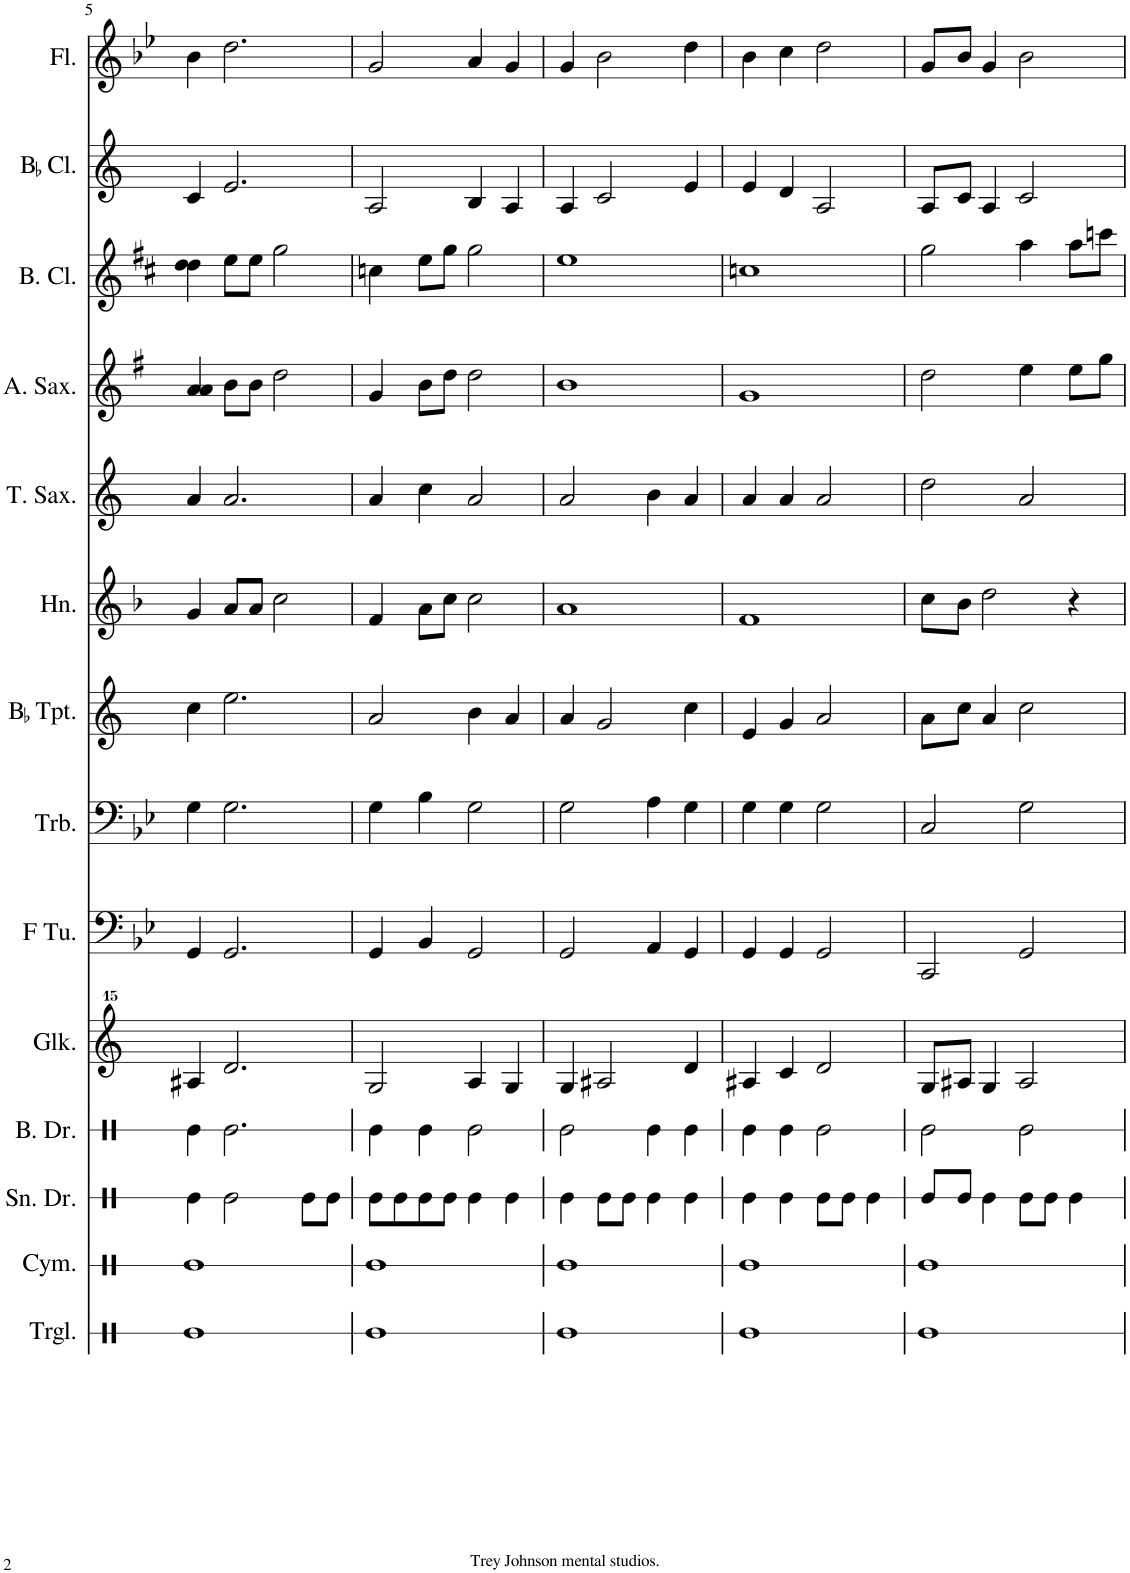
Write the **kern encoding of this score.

**kern	**kern	**kern	**kern	**kern	**kern	**kern	**kern	**kern	**kern	**kern	**kern	**kern	**kern
*part14	*part13	*part12	*part11	*part10	*part9	*part8	*part7	*part6	*part5	*part4	*part3	*part2	*part1
*staff14	*staff13	*staff12	*staff11	*staff10	*staff9	*staff8	*staff7	*staff6	*staff5	*staff4	*staff3	*staff2	*staff1
*I"Triangle	*I"Cymbal	*I"Snare Drum	*I"Bass Drum	*I"Glockenspiel	*I"F Tuba	*I"Trombone	*I"BaccidentalFlat Trumpet	*I"Horn	*I"Tenor Saxophone	*I"Alto Saxophone	*I"Bass Clarinet	*I"BaccidentalFlat Clarinet	*I"Flute
*I'Trgl.	*I'Cym.	*I'Sn. Dr.	*I'B. Dr.	*I'Glk.	*I'F Tu.	*I'Trb.	*I'BaccidentalFlat Tpt.	*I'Hn.	*I'T. Sax.	*I'A. Sax.	*I'B. Cl.	*I'BaccidentalFlat Cl.	*I'Fl.
!!LO:PB:g=z
*clefX	*clefX	*clefX	*clefX	*clefG^^2	*clefF4	*clefF4	*clefG2	*clefG2	*clefG2	*clefG2	*clefG2	*clefG2	*clefG2
*	*	*	*	*	*	*	*Trd1c2	*Trd4c7	*Trd8c14	*Trd5c9	*Trd8c14	*Trd1c2	*
*k[]	*k[]	*k[]	*k[]	*k[]	*k[b-e-]	*k[b-e-]	*k[]	*k[b-]	*k[]	*k[f#]	*k[f#c#]	*k[]	*k[b-e-]
*M4/4	*M4/4	*M4/4	*M4/4	*M4/4	*M4/4	*M4/4	*M4/4	*M4/4	*M4/4	*M4/4	*M4/4	*M4/4	*M4/4
=5	=5	=5	=5	=5	=5	=5	=5	=5	=5	=5	=5	=5	=5
1Re	1Re	4Re\	4Re\	4aa#X/	4GG/	4G\	4cc\	4g/	4a/	4a/ 4a/	4dd\ 4dd\	4c/	4b-\
.	.	2Re\	2.Re\	2.ddd/	2.GG/	2.G\	2.ee\	8a/L	2.a/	8b\L	8ee\L	2.e/	2.dd\
.	.	.	.	.	.	.	.	8a/J	.	8b\J	8ee\J	.	.
.	.	.	.	.	.	.	.	2cc\	.	2dd\	2gg\	.	.
.	.	8Re\L	.	.	.	.	.	.	.	.	.	.	.
.	.	8Re\J	.	.	.	.	.	.	.	.	.	.	.
=6	=6	=6	=6	=6	=6	=6	=6	=6	=6	=6	=6	=6	=6
1Re	1Re	8Re\L	4Re\	2gg/	4GG/	4G\	2a/	4f/	4a/	4g/	4ccn\	2A/	2g/
.	.	8Re\	.	.	.	.	.	.	.	.	.	.	.
.	.	8Re\	4Re\	.	4BB-/	4B-\	.	8a\L	4cc\	8b\L	8ee\L	.	.
.	.	8Re\J	.	.	.	.	.	8cc\J	.	8dd\J	8gg\J	.	.
.	.	4Re\	2Re\	4aa/	2GG/	2G\	4b\	2cc\	2a/	2dd\	2gg\	4B/	4a/
.	.	4Re\	.	4gg/	.	.	4a/	.	.	.	.	4A/	4g/
=7	=7	=7	=7	=7	=7	=7	=7	=7	=7	=7	=7	=7	=7
1Re	1Re	4Re\	2Re\	4gg/	2GG/	2G\	4a/	1a	2a/	1b	1ee	4A/	4g/
.	.	8Re\L	.	2aa#X/	.	.	2g/	.	.	.	.	2c/	2b-\
.	.	8Re\J	.	.	.	.	.	.	.	.	.	.	.
.	.	4Re\	4Re\	.	4AA/	4A\	.	.	4b\	.	.	.	.
.	.	4Re\	4Re\	4ddd/	4GG/	4G\	4cc\	.	4a/	.	.	4e/	4dd\
=8	=8	=8	=8	=8	=8	=8	=8	=8	=8	=8	=8	=8	=8
1Re	1Re	4Re\	4Re\	4aa#X/	4GG/	4G\	4e/	1f	4a/	1g	1ccn	4e/	4b-\
.	.	4Re\	4Re\	4ccc/	4GG/	4G\	4g/	.	4a/	.	.	4d/	4cc\
.	.	8Re\L	2Re\	2ddd/	2GG/	2G\	2a/	.	2a/	.	.	2A/	2dd\
.	.	8Re\J	.	.	.	.	.	.	.	.	.	.	.
.	.	4Re\	.	.	.	.	.	.	.	.	.	.	.
=9	=9	=9	=9	=9	=9	=9	=9	=9	=9	=9	=9	=9	=9
1Re	1Re	8Re/L	2Re\	8gg/L	2CC/	2C/	8a\L	8cc\L	2dd\	2dd\	2gg\	8A/L	8g/L
.	.	8Re/J	.	8aa#X/J	.	.	8cc\J	8b-\J	.	.	.	8c/J	8b-/J
.	.	4Re\	.	4gg/	.	.	4a/	2dd\	.	.	.	4A/	4g/
.	.	8Re\L	2Re\	2aa#/	2GG/	2G\	2cc\	.	2a/	4ee\	4aa\	2c/	2b-\
.	.	8Re\J	.	.	.	.	.	.	.	.	.	.	.
.	.	4Re\	.	.	.	.	.	4r	.	8ee\L	8aa\L	.	.
.	.	.	.	.	.	.	.	.	.	8gg\J	8cccn\J	.	.
=	=	=	=	=	=	=	=	=	=	=	=	=	=
*-	*-	*-	*-	*-	*-	*-	*-	*-	*-	*-	*-	*-	*-
